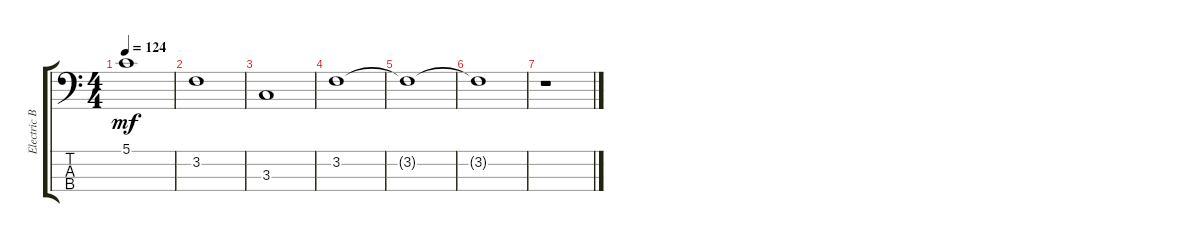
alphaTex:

\track ("Electric Bass" "Electric B") {instrument electricbasspick}
\staff {score tabs}
\tuning (G2 D2 A1 E1) {hide}
\ts (4 4)
\tempo 124
\clef f4
\ks c
5.1.1{dy mf} |
3.2.1 |
3.3.1 |
3.2.1 |
3.2{t}.1 |
3.2{t}.1 |
r.1
